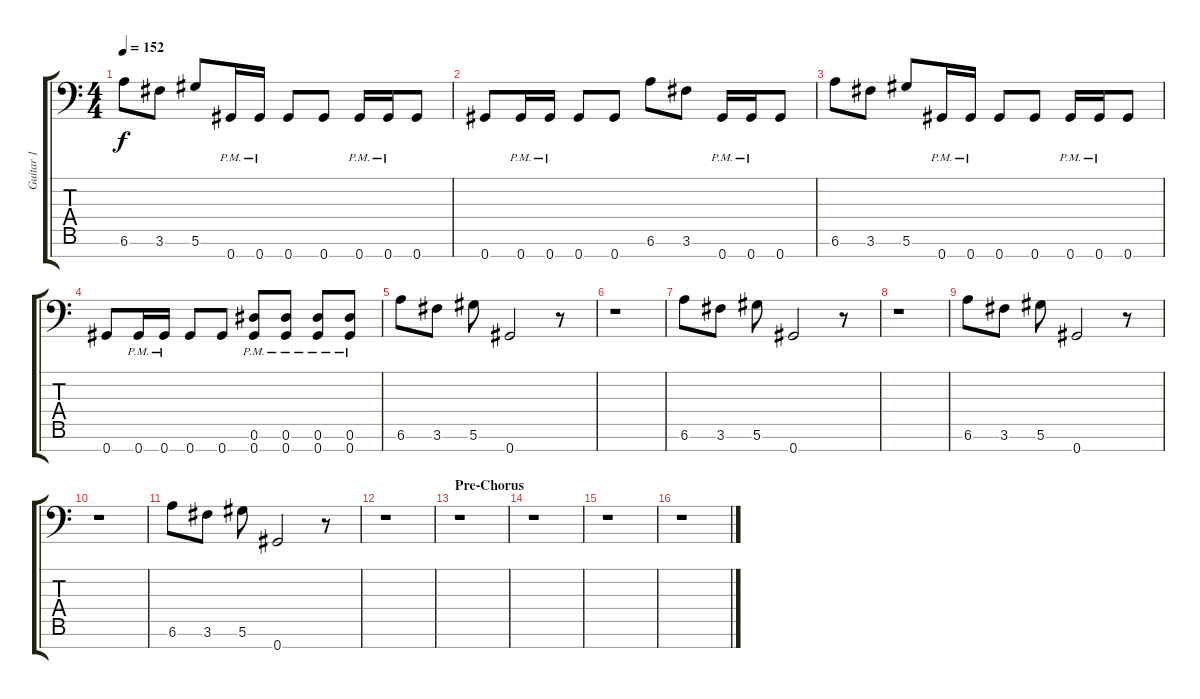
\track ("Guitar 1" "Guitar 1") {instrument distortionguitar}
\staff {score tabs}
\tuning (Eb4 Bb3 Gb3 Db3 Ab2 Eb2 Ab1) {hide}
\ts (4 4)
\tempo 152
\clef f4
\ks c
6.6.8{dy f} 3.6.8 5.6.8 0.7{pm}.16 0.7{pm}.16 0.7.8 0.7.8 0.7{pm}.16 0.7{pm}.16 0.7.8 |
0.7.8 0.7{pm}.16 0.7{pm}.16 0.7.8 0.7.8 6.6.8 3.6.8 0.7{pm}.16 0.7{pm}.16 0.7.8 |
6.6.8 3.6.8 5.6.8 0.7{pm}.16 0.7{pm}.16 0.7.8 0.7.8 0.7{pm}.16 0.7{pm}.16 0.7.8 |
0.7.8 0.7{pm}.16 0.7{pm}.16 0.7.8 0.7.8 (0.6{pm} 0.7{pm}).8 (0.6{pm} 0.7{pm}).8 (0.6{pm} 0.7{pm}).8 (0.6{pm} 0.7{pm}).8 |
6.6.8 3.6.8 5.6.8 0.7.2 r.8 |
r.1 |
6.6.8 3.6.8 5.6.8 0.7.2 r.8 |
r.1 |
6.6.8 3.6.8 5.6.8 0.7.2 r.8 |
r.1 |
6.6.8 3.6.8 5.6.8 0.7.2 r.8 |
\section ("" "")
r.1 |
\section ("" "Pre-Chorus")
r.1 |
r.1 |
r.1 |
r.1
